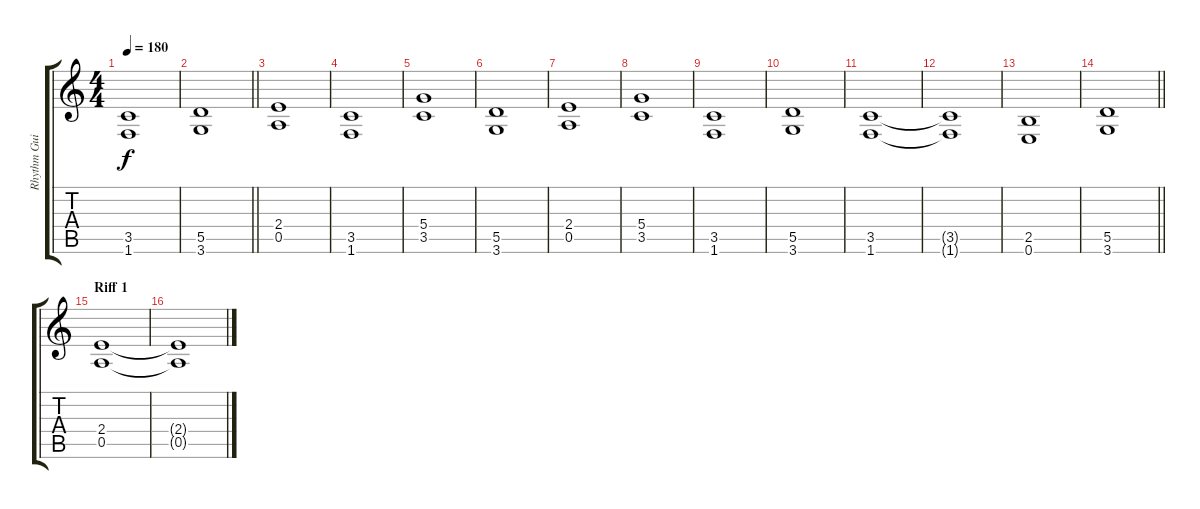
\track ("Rhythm Guitar 1: Juha-Pekka Alanen" "Rhythm Gui") {instrument distortionguitar}
\staff {score tabs}
\tuning (E4 B3 G3 D3 A2 E2) {hide}
\ts (4 4)
\tempo 180
\clef g2
\ks aminor
(3.5 1.6).1{dy f} |
\barLineRight lightlight
(5.5 3.6).1 |
(2.4 0.5).1 |
(3.5 1.6).1 |
(5.4 3.5).1 |
(5.5 3.6).1 |
(2.4 0.5).1 |
(5.4 3.5).1 |
(3.5 1.6).1 |
(5.5 3.6).1 |
(3.5 1.6).1 |
(3.5{t} 1.6{t}).1 |
(2.5 0.6).1 |
\barLineRight lightlight
(5.5 3.6).1 |
\section ("" "Riff 1")
(2.4 0.5).1 |
(2.4{t} 0.5{t}).1
